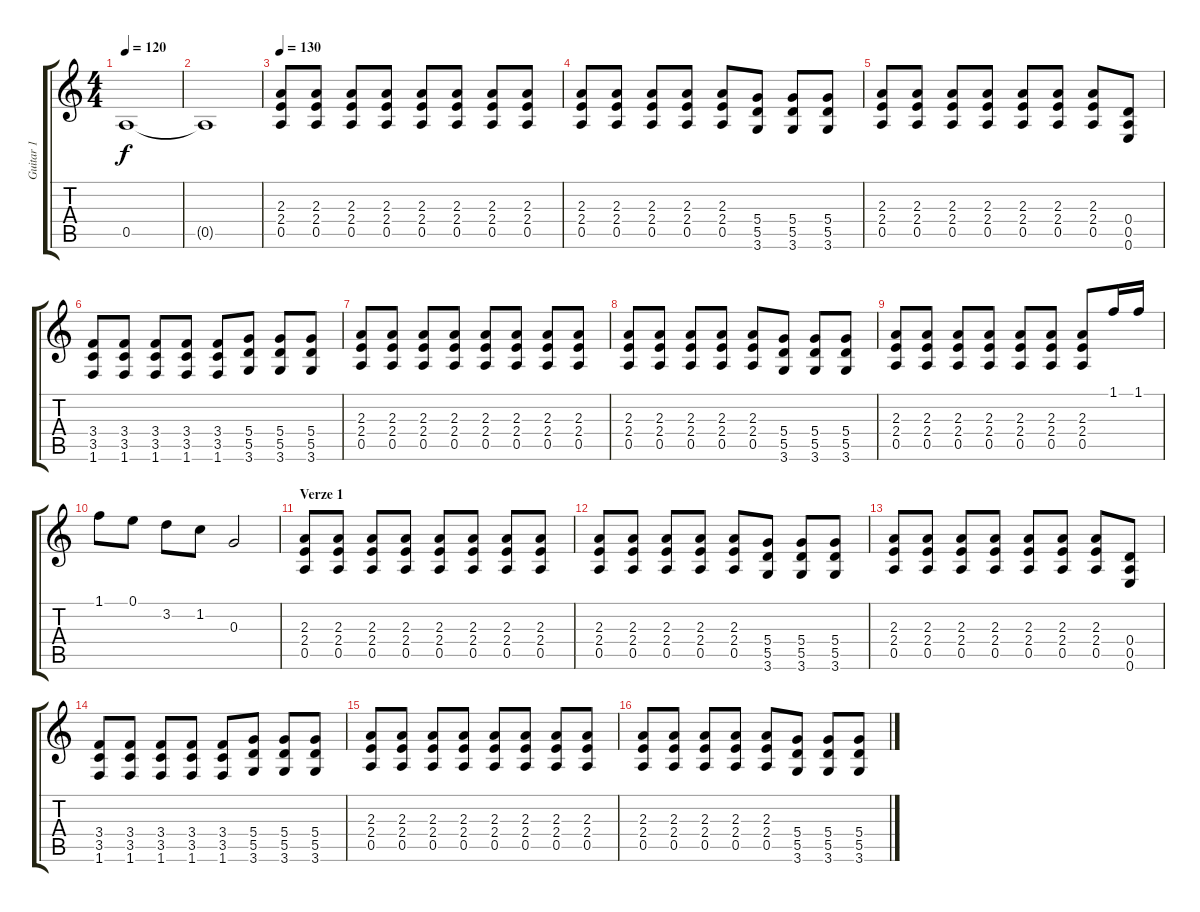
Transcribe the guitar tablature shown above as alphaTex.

\track ("Guitar 1" "Guitar 1") {instrument overdrivenguitar}
\staff {score tabs}
\tuning (E4 B3 G3 D3 A2 E2) {hide}
\ts (4 4)
\tempo 120
\clef g2
\ks c
0.5.1{dy f} |
0.5{t}.1 |
\tempo 130
(2.3 2.4 0.5).8 (2.3 2.4 0.5).8 (2.3 2.4 0.5).8 (2.3 2.4 0.5).8 (2.3 2.4 0.5).8 (2.3 2.4 0.5).8 (2.3 2.4 0.5).8 (2.3 2.4 0.5).8 |
(2.3 2.4 0.5).8 (2.3 2.4 0.5).8 (2.3 2.4 0.5).8 (2.3 2.4 0.5).8 (2.3 2.4 0.5).8 (5.4 5.5 3.6).8 (5.4 5.5 3.6).8 (5.4 5.5 3.6).8 |
(2.3 2.4 0.5).8 (2.3 2.4 0.5).8 (2.3 2.4 0.5).8 (2.3 2.4 0.5).8 (2.3 2.4 0.5).8 (2.3 2.4 0.5).8 (2.3 2.4 0.5).8 (0.4 0.5 0.6).8 |
(3.4 3.5 1.6).8 (3.4 3.5 1.6).8 (3.4 3.5 1.6).8 (3.4 3.5 1.6).8 (3.4 3.5 1.6).8 (5.4 5.5 3.6).8 (5.4 5.5 3.6).8 (5.4 5.5 3.6).8 |
(2.3 2.4 0.5).8 (2.3 2.4 0.5).8 (2.3 2.4 0.5).8 (2.3 2.4 0.5).8 (2.3 2.4 0.5).8 (2.3 2.4 0.5).8 (2.3 2.4 0.5).8 (2.3 2.4 0.5).8 |
(2.3 2.4 0.5).8 (2.3 2.4 0.5).8 (2.3 2.4 0.5).8 (2.3 2.4 0.5).8 (2.3 2.4 0.5).8 (5.4 5.5 3.6).8 (5.4 5.5 3.6).8 (5.4 5.5 3.6).8 |
(2.3 2.4 0.5).8 (2.3 2.4 0.5).8 (2.3 2.4 0.5).8 (2.3 2.4 0.5).8 (2.3 2.4 0.5).8 (2.3 2.4 0.5).8 (2.3 2.4 0.5).8 1.1.16 1.1.16 |
1.1.8 0.1.8 3.2.8 1.2.8 0.3.2 |
\section ("" "Verze 1")
(2.3 2.4 0.5).8 (2.3 2.4 0.5).8 (2.3 2.4 0.5).8 (2.3 2.4 0.5).8 (2.3 2.4 0.5).8 (2.3 2.4 0.5).8 (2.3 2.4 0.5).8 (2.3 2.4 0.5).8 |
(2.3 2.4 0.5).8 (2.3 2.4 0.5).8 (2.3 2.4 0.5).8 (2.3 2.4 0.5).8 (2.3 2.4 0.5).8 (5.4 5.5 3.6).8 (5.4 5.5 3.6).8 (5.4 5.5 3.6).8 |
(2.3 2.4 0.5).8 (2.3 2.4 0.5).8 (2.3 2.4 0.5).8 (2.3 2.4 0.5).8 (2.3 2.4 0.5).8 (2.3 2.4 0.5).8 (2.3 2.4 0.5).8 (0.4 0.5 0.6).8 |
(3.4 3.5 1.6).8 (3.4 3.5 1.6).8 (3.4 3.5 1.6).8 (3.4 3.5 1.6).8 (3.4 3.5 1.6).8 (5.4 5.5 3.6).8 (5.4 5.5 3.6).8 (5.4 5.5 3.6).8 |
(2.3 2.4 0.5).8 (2.3 2.4 0.5).8 (2.3 2.4 0.5).8 (2.3 2.4 0.5).8 (2.3 2.4 0.5).8 (2.3 2.4 0.5).8 (2.3 2.4 0.5).8 (2.3 2.4 0.5).8 |
(2.3 2.4 0.5).8 (2.3 2.4 0.5).8 (2.3 2.4 0.5).8 (2.3 2.4 0.5).8 (2.3 2.4 0.5).8 (5.4 5.5 3.6).8 (5.4 5.5 3.6).8 (5.4 5.5 3.6).8
